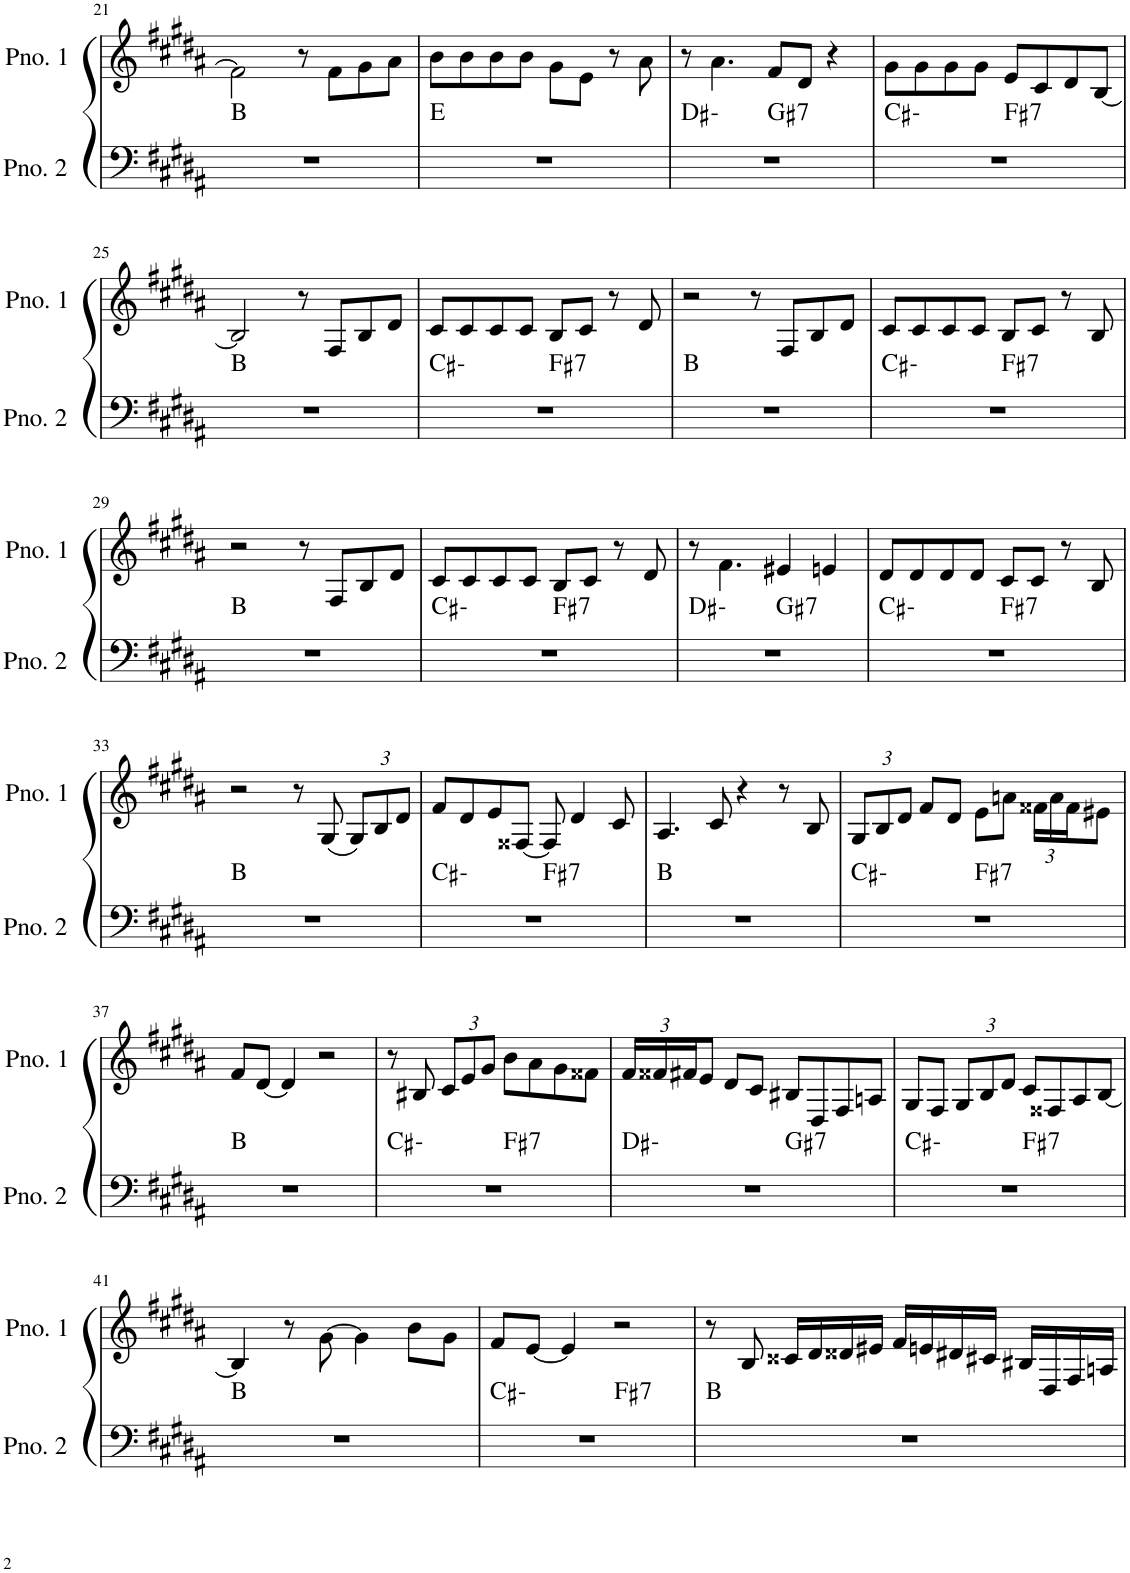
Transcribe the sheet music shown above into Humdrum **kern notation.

**kern	**harte	**kern
*part2	*part2	*part1
*staff2	*	*staff1
*I"ピアノ 2	*	*I"ピアノ 1
!!LO:PB:g=z
*clefF4	*	*clefG2
*k[f#c#g#d#a#]	*	*k[f#c#g#d#a#]
*M4/4	*	*M4/4
=21	=21	=21
1r	B:maj	2f#\]
.	.	8r
.	.	8f#\L
.	.	8g#\
.	.	8a#\J
=22	=22	=22
1r	E:maj	8b\L
.	.	8b\
.	.	8b\
.	.	8b\J
.	.	8g#\L
.	.	8e\J
.	.	8r
.	.	8a#\
=23	=23	=23
*^	*	*
1r	2ryy	D#:min	8r
.	.	.	4.a#\
!	!	!LO:H:kt=7	!
.	2ryy	G#:7	8f#/L
.	.	.	8d#/J
.	.	.	4r
=24	=24	=24	=24
1r	2ryy	C#:min	8g#\L
.	.	.	8g#\
.	.	.	8g#\
.	.	.	8g#\J
!	!	!LO:H:kt=7	!
.	2ryy	F#:7	8e/L
.	.	.	8c#/
.	.	.	8d#/
.	.	.	[8B/J
*v	*v	*	*
!!LO:LB:g=z
=25	=25	=25
1r	B:maj	2B/]
.	.	8r
.	.	8F#/L
.	.	8B/
.	.	8d#/J
=26	=26	=26
*^	*	*
1r	2ryy	C#:min	8c#/L
.	.	.	8c#/
.	.	.	8c#/
.	.	.	8c#/J
!	!	!LO:H:kt=7	!
.	2ryy	F#:7	8B/L
.	.	.	8c#/J
.	.	.	8r
.	.	.	8d#/
*v	*v	*	*
=27	=27	=27
1r	B:maj	2r
.	.	8r
.	.	8F#/L
.	.	8B/
.	.	8d#/J
=28	=28	=28
*^	*	*
1r	2ryy	C#:min	8c#/L
.	.	.	8c#/
.	.	.	8c#/
.	.	.	8c#/J
!	!	!LO:H:kt=7	!
.	2ryy	F#:7	8B/L
.	.	.	8c#/J
.	.	.	8r
.	.	.	8B/
*v	*v	*	*
!!LO:LB:g=z
=29	=29	=29
1r	B:maj	2r
.	.	8r
.	.	8F#/L
.	.	8B/
.	.	8d#/J
=30	=30	=30
*^	*	*
1r	2ryy	C#:min	8c#/L
.	.	.	8c#/
.	.	.	8c#/
.	.	.	8c#/J
!	!	!LO:H:kt=7	!
.	2ryy	F#:7	8B/L
.	.	.	8c#/J
.	.	.	8r
.	.	.	8d#/
=31	=31	=31	=31
1r	2ryy	D#:min	8r
.	.	.	4.f#\
!	!	!LO:H:kt=7	!
.	2ryy	G#:7	4e#X/
.	.	.	4en/
=32	=32	=32	=32
1r	2ryy	C#:min	8d#/L
.	.	.	8d#/
.	.	.	8d#/
.	.	.	8d#/J
!	!	!LO:H:kt=7	!
.	2ryy	F#:7	8c#/L
.	.	.	8c#/J
.	.	.	8r
.	.	.	8B/
*v	*v	*	*
!!LO:LB:g=z
=33	=33	=33
1r	B:maj	2r
.	.	8r
.	.	(8G#/
*	*	*Xbrackettup
.	.	12G#/L)
.	.	12B/
.	.	12d#/J
=34	=34	=34
*^	*	*
1r	2ryy	C#:min	8f#/L
.	.	.	8d#/
.	.	.	8e/
.	.	.	[8F##X/J
!	!	!LO:H:kt=7	!
.	2ryy	F#:7	8F##/]
.	.	.	4d#/
.	.	.	8c#/
*v	*v	*	*
=35	=35	=35
1r	B:maj	4.A#/
.	.	8c#/
.	.	4r
.	.	8r
.	.	8B/
=36	=36	=36
*^	*	*
1r	2ryy	C#:min	12G#/L
.	.	.	12B/
.	.	.	12d#/J
.	.	.	8f#/L
.	.	.	8d#/J
!	!	!LO:H:kt=7	!
.	2ryy	F#:7	8e\L
.	.	.	8an\J
.	.	.	24f##X\LL
.	.	.	24a\
.	.	.	24f##\J
.	.	.	8e#X\J
*v	*v	*	*
!!LO:LB:g=z
=37	=37	=37
1r	B:maj	8f#/L
.	.	[8d#/J
.	.	4d#/]
.	.	2r
=38	=38	=38
*^	*	*
1r	2ryy	C#:min	8r
.	.	.	8B#X/
.	.	.	12c#/L
.	.	.	12e/
.	.	.	12g#/J
!	!	!LO:H:kt=7	!
.	2ryy	F#:7	8b\L
.	.	.	8a#\
.	.	.	8g#\
.	.	.	8f##X\J
=39	=39	=39	=39
1r	2ryy	D#:min	24f#/LL
.	.	.	24f##X/
.	.	.	24f#X/J
.	.	.	8e/J
.	.	.	8d#/L
.	.	.	8c#/J
!	!	!LO:H:kt=7	!
.	2ryy	G#:7	8B#X/L
.	.	.	8D#/
.	.	.	8F#/
.	.	.	8An/J
=40	=40	=40	=40
1r	2ryy	C#:min	8G#/L
.	.	.	8F#/J
.	.	.	12G#/L
.	.	.	12B/
.	.	.	12d#/J
!	!	!LO:H:kt=7	!
.	2ryy	F#:7	8c#/L
.	.	.	8F##X/
.	.	.	8A#/
.	.	.	[8B/J
*v	*v	*	*
!!LO:LB:g=z
=41	=41	=41
1r	B:maj	4B/]
.	.	8r
.	.	[8g#\
.	.	4g#\]
.	.	8b\L
.	.	8g#\J
=42	=42	=42
*^	*	*
1r	2ryy	C#:min	8f#/L
.	.	.	[8e/J
.	.	.	4e/]
!	!	!LO:H:kt=7	!
.	2ryy	F#:7	2r
*v	*v	*	*
=43	=43	=43
1r	B:maj	8r
.	.	8B/
.	.	16c##X/LL
.	.	16d#/
.	.	16d##X/
.	.	16e#X/JJ
.	.	16f#/LL
.	.	16en/
.	.	16d#X/
.	.	16c#X/JJ
.	.	16B#X/LL
.	.	16D#/
.	.	16F#/
.	.	16An/JJ
=	=	=
*-	*-	*-
